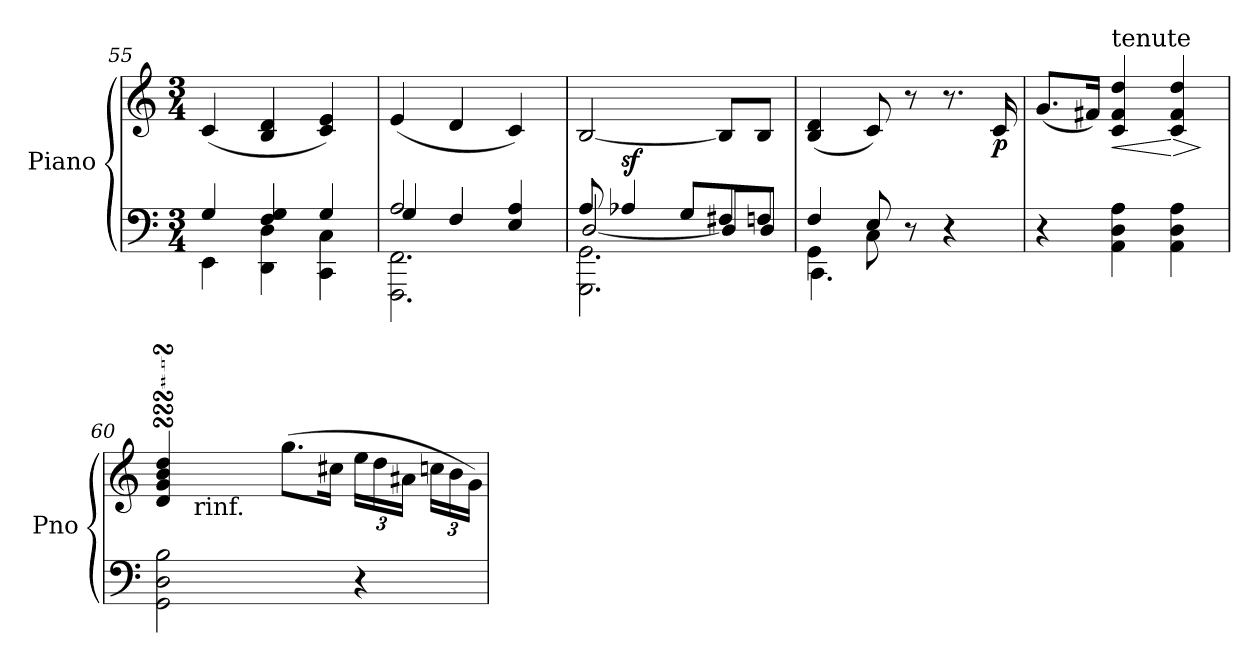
**kern	**kern	**dynam
*part1	*part1	*part1
*staff2	*staff1	*staff1/2
*I"Piano	*	*
*I'Pno	*	*
!!LO:LB:g=z
*clefF4	*clefG2	*
*k[]	*k[]	*
*C:	*C:	*
*M3/4	*M3/4	*
=55	=55	=55
*^	*	*
4G/	4EE\	(4c/	.
4F/ 4G/	4DD\ 4D\	4B/ 4d/	.
4G/	4CC\ 4C\	4c/ 4e/)	.
=56	=56	=56	=56
*	*^	*	*
2A/	4G/	2.FFF\ 2.FF\	(4e/	.
.	4F/	.	4d/	.
4ryy	4E/ 4A/	.	4c/)	.
=57	=57	=57	=57	=57
*	*	*	*^	*
8A/	[2D/	2.GGG\ 2.GG\	[2B/	8ryy	.
!	!	!	!	!	!LO:DY:b
4A-X/	.	.	.	2ryy	sf
8G/L	.	.	.	.	.
8F#X/	8D/L]	.	8B/L]	.	.
8Fn/J	8D/J	.	8B/J	8ryy	.
*	*	*	*v	*v	*
=58	=58	=58	=58	=58
4F/	4GG\	4.CC\	(4B/ 4d/	.
8E/	8C\	.	8c/)	.
4.ryy	8r	4.ryy	8r	.
.	4r	.	8.r	.
!	!	!	!	!LO:DY:b
.	.	.	16c/	p
*v	*v	*v	*	*
=59	=59	=59
4r	(8.g/L	.
.	16f#X/Jk)	.
!	!LO:TX:a:t=tenute	!
!	!	!LO:HP:b
4AA\ 4D\ 4A\	4c/ 4f#/ 4dd/	<
!	!	!LO:HP:n=1:b
4AA\ 4D\ 4A\	4c/ 4f#/ 4dd/	[ >
.	.	]
=60	=60	=60
*	*^	*
2GG\ 2D\ 2B\	4d/sSSS 4g/sSSS 4b/sSSS 4dd/sSSS	8ryy	.
!	!	!LO:TX:b:t=rinf.	!
.	.	32eeyy	.
.	.	32ddyy	.
.	.	32cc#Xyy	.
.	.	32ddyy	.
.	(8.gg\L	2ryy	.
.	16cc#X\Jk	.	.
*	*Xbrackettup	*	*
4r	24ee\LL	.	.
.	24dd\	.	.
.	24a#X\JJ	.	.
.	24ccn\LL	.	.
.	24b\	.	.
.	24g\JJ)	.	.
*	*v	*v	*
=	=	=
*-	*-	*-
